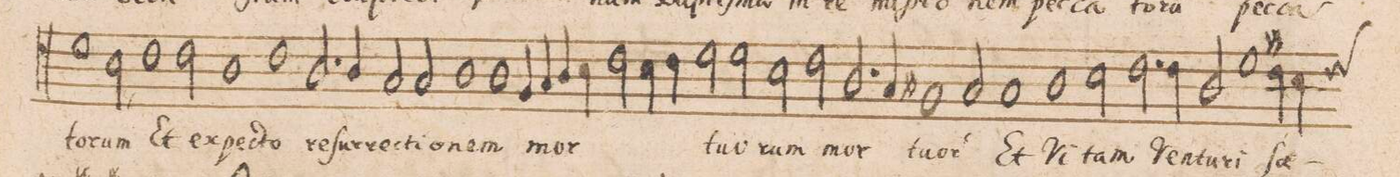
**kern	**text
*I"ALTVS.	*
*clefC4	*
*k[]	*
*met(C|)	*
*M2/1	*
1d	-to-
=182-	=182-
2B,<\	-rum
1c	Et
2c\	ex-
=183-	=183-
1A	-pe-
1c	-cto
=184-	=184-
2.A/	re-
4A/	-ſur-
2G/	-rec-
2G/	-ti-
=185-	=185-
1A	-o-
1A	-nem
=186-	=186-
4F/	mor-
4G/	.
4A/	.
4B\	.
2c\	.
4B\	.
4c\	.
=187-	=187-
2d\	-tu-
2d\	-o-
2B\	-rum
2c\	mor-
=188-	=188-
2.A/	.
4G/	-tu-
1F#X	-o-
=189-	=189-
2G/	-r(um)
1G	Et
1A	Vi-
=190-	=190-
2B\	-tam
2.c\	Ven-
4c\	-tu-
=191-	=191-
2A/	-ri
1d\	Sae-
4c#X\	.
*custos:c#	*
4B\	.
=192-	=192-
*-	*-
